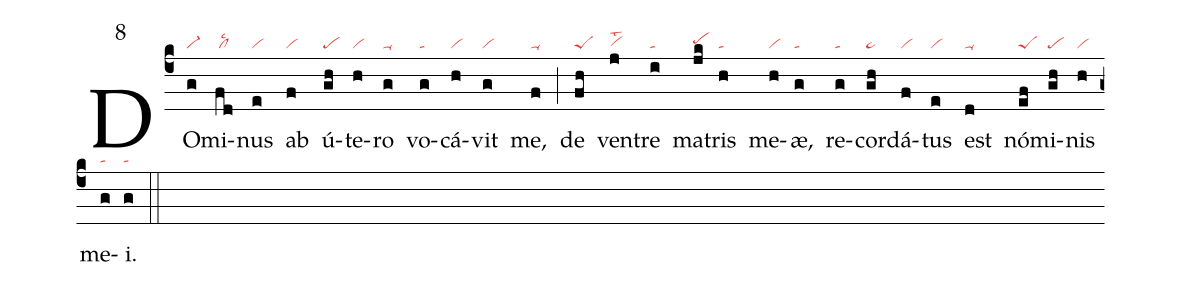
mode: 8;
nabc-lines:1;
%%
(c4)
DO(g|vi-)mi(fd|/cllsc2)nus(e|vi) ab(f|vi) ú(gh|pe)te(h|vi)ro(g|ta-) vo(g|ta)cá(h|vi)vit(g|vi) me,(f|ta-) (;)
de(fh|peS) ven(j|vihglst2)tre(i|ta) ma(jk|pehh)tris(h|ta) me(h|vi)æ,(g|ta) re(g|ta)cor(gh|pe~)dá(f|vi)tus(e|vi) est(d|ta-) nó(ef|peS)mi(gh|pe)nis(h|vi) me(g|ta)i.(g|ta) (::)
